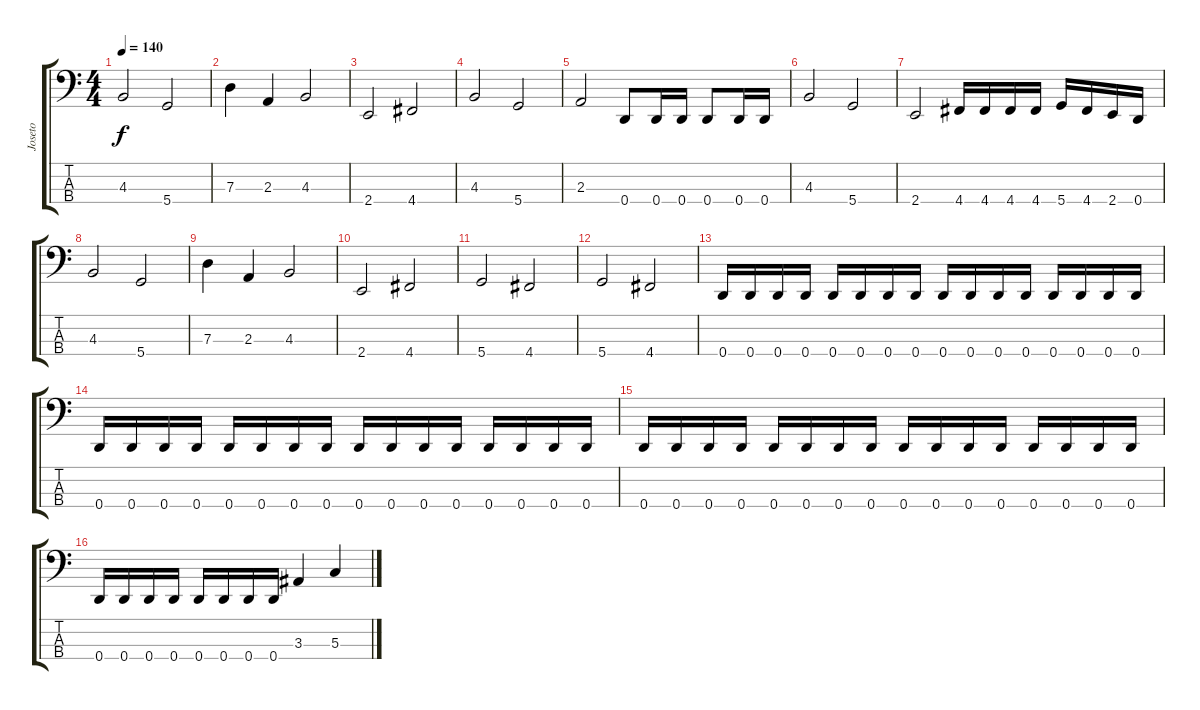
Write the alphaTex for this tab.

\track ("Joseto" "Joseto") {instrument electricbassfinger}
\staff {score tabs}
\tuning (F2 C2 G1 D1) {hide}
\ts (4 4)
\tempo 140
\clef f4
\ks c
4.3.2{dy f} 5.4.2 |
7.3.4 2.3.4 4.3.2 |
2.4.2 4.4.2 |
4.3.2 5.4.2 |
2.3.2 0.4.8 0.4.16 0.4.16 0.4.8 0.4.16 0.4.16 |
4.3.2 5.4.2 |
2.4.2 4.4.16 4.4.16 4.4.16 4.4.16 5.4.16 4.4.16 2.4.16 0.4.16 |
4.3.2 5.4.2 |
7.3.4 2.3.4 4.3.2 |
2.4.2 4.4.2 |
5.4.2 4.4.2 |
5.4.2 4.4.2 |
0.4.16 0.4.16 0.4.16 0.4.16 0.4.16 0.4.16 0.4.16 0.4.16 0.4.16 0.4.16 0.4.16 0.4.16 0.4.16 0.4.16 0.4.16 0.4.16 |
0.4.16 0.4.16 0.4.16 0.4.16 0.4.16 0.4.16 0.4.16 0.4.16 0.4.16 0.4.16 0.4.16 0.4.16 0.4.16 0.4.16 0.4.16 0.4.16 |
0.4.16 0.4.16 0.4.16 0.4.16 0.4.16 0.4.16 0.4.16 0.4.16 0.4.16 0.4.16 0.4.16 0.4.16 0.4.16 0.4.16 0.4.16 0.4.16 |
0.4.16 0.4.16 0.4.16 0.4.16 0.4.16 0.4.16 0.4.16 0.4.16 3.3.4 5.3.4
